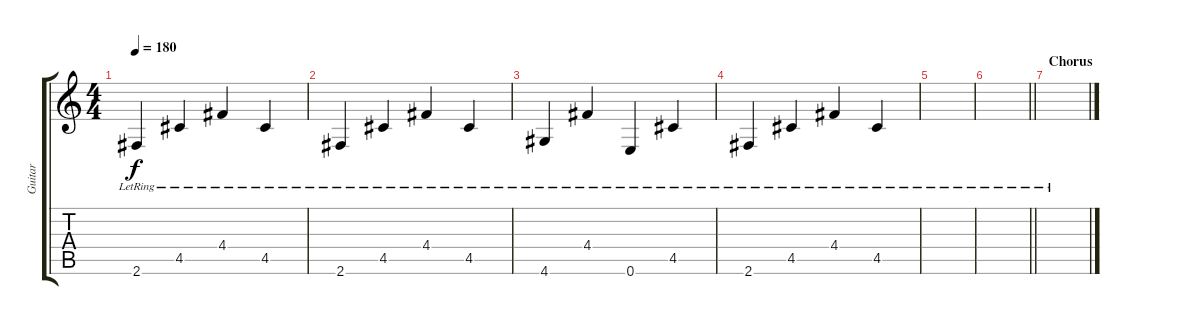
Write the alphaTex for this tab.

\track ("Guitar" "Guitar") {instrument electricguitarclean}
\staff {score tabs}
\tuning (E4 B3 G3 D3 A2 E2) {hide}
\ts (4 4)
\tempo 180
\clef g2
\ks c
2.6{lr}.4{dy f} 4.5{lr}.4 4.4{lr}.4 4.5{lr}.4 |
2.6{lr}.4 4.5{lr}.4 4.4{lr}.4 4.5{lr}.4 |
4.6{lr}.4 4.4{lr}.4 0.6{lr}.4 4.5{lr}.4 |
2.6{lr}.4 4.5{lr}.4 4.4{lr}.4 4.5{lr}.4 |
|
\barLineRight lightlight
|
\section ("" "Chorus")
